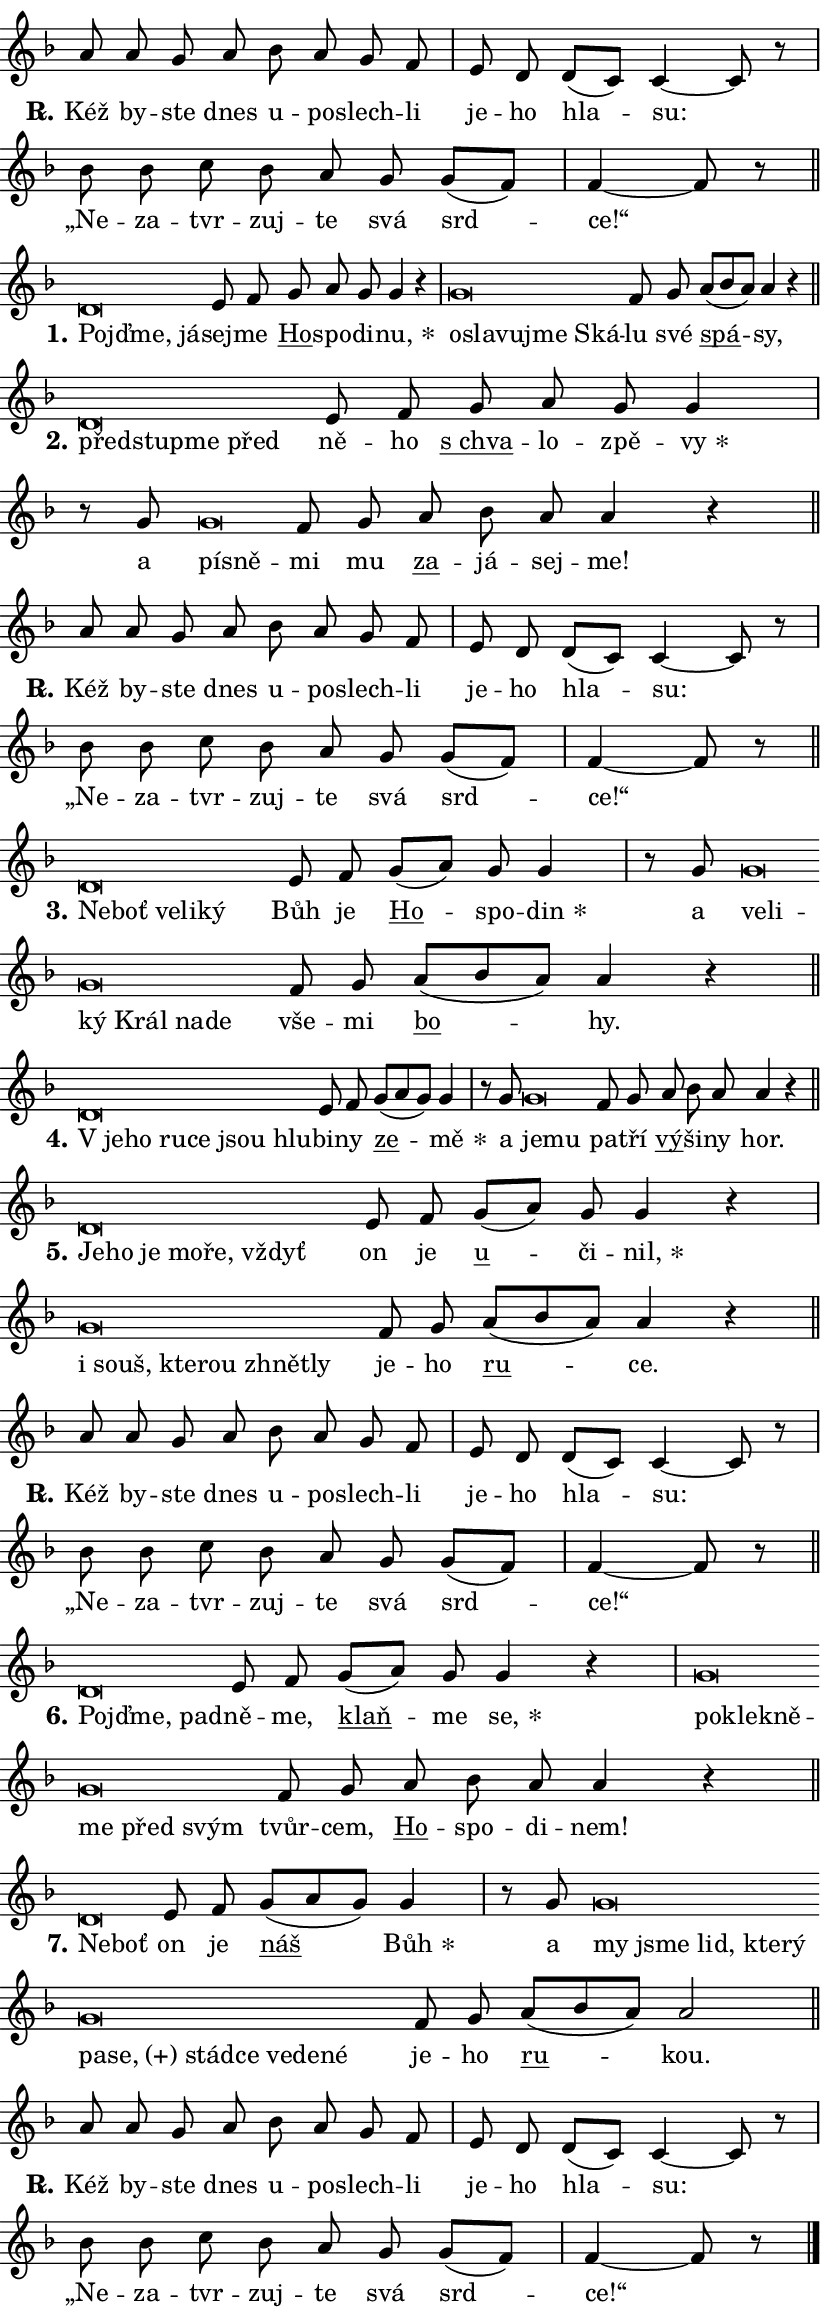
\version "2.24.0"
\header { tagline = "" }
\paper {
  indent = 0\cm
  top-margin = 0\cm
  right-margin = 0.13\cm % to fit lyric hyphens
  bottom-margin = 0\cm
  left-margin = 0\cm
  paper-width = 14\cm
  page-breaking = #ly:one-page-breaking
  system-system-spacing.basic-distance = #11
  score-system-spacing.basic-distance = #11
  ragged-last = ##f
}


%% Author: Thomas Morley
%% https://lists.gnu.org/archive/html/lilypond-user/2020-05/msg00002.html
#(define (line-position grob)
"Returns position of @var[grob} in current system:
   @code{'start}, if at first time-step
   @code{'end}, if at last time-step
   @code{'middle} otherwise
"
  (let* ((col (ly:item-get-column grob))
         (ln (ly:grob-object col 'left-neighbor))
         (rn (ly:grob-object col 'right-neighbor))
         (col-to-check-left (if (ly:grob? ln) ln col))
         (col-to-check-right (if (ly:grob? rn) rn col))
         (break-dir-left
           (and
             (ly:grob-property col-to-check-left 'non-musical #f)
             (ly:item-break-dir col-to-check-left)))
         (break-dir-right
           (and
             (ly:grob-property col-to-check-right 'non-musical #f)
             (ly:item-break-dir col-to-check-right))))
        (cond ((eqv? 1 break-dir-left) 'start)
              ((eqv? -1 break-dir-right) 'end)
              (else 'middle))))

#(define (tranparent-at-line-position vctor)
  (lambda (grob)
  "Relying on @code{line-position} select the relevant enry from @var{vctor}.
Used to determine transparency,"
    (case (line-position grob)
      ((end) (not (vector-ref vctor 0)))
      ((middle) (not (vector-ref vctor 1)))
      ((start) (not (vector-ref vctor 2))))))

noteHeadBreakVisibility =
#(define-music-function (break-visibility)(vector?)
"Makes @code{NoteHead}s transparent relying on @var{break-visibility}"
#{
  \override NoteHead.transparent =
    #(tranparent-at-line-position break-visibility)
#})

#(define delete-ledgers-for-transparent-note-heads
  (lambda (grob)
    "Reads whether a @code{NoteHead} is transparent.
If so this @code{NoteHead} is removed from @code{'note-heads} from
@var{grob}, which is supposed to be @code{LedgerLineSpanner}.
As a result ledgers are not printed for this @code{NoteHead}"
    (let* ((nhds-array (ly:grob-object grob 'note-heads))
           (nhds-list
             (if (ly:grob-array? nhds-array)
                 (ly:grob-array->list nhds-array)
                 '()))
           ;; Relies on the transparent-property being done before
           ;; Staff.LedgerLineSpanner.after-line-breaking is executed.
           ;; This is fragile ...
           (to-keep
             (remove
               (lambda (nhd)
                 (ly:grob-property nhd 'transparent #f))
               nhds-list)))
      ;; TODO find a better method to iterate over grob-arrays, similiar
      ;; to filter/remove etc for lists
      ;; For now rebuilt from scratch
      (set! (ly:grob-object grob 'note-heads)  '())
      (for-each
        (lambda (nhd)
          (ly:pointer-group-interface::add-grob grob 'note-heads nhd))
        to-keep))))

squashNotes = {
  \override NoteHead.X-extent = #'(-0.2 . 0.2)
  \override NoteHead.Y-extent = #'(-0.75 . 0)
  \override NoteHead.stencil =
    #(lambda (grob)
       (let ((pos (ly:grob-property grob 'staff-position)))
         (begin
           (if (< pos -7) (display "ERROR: Lower brevis then expected\n") (display ""))
           (if (<= pos -6) ly:text-interface::print ly:note-head::print))))
}
unSquashNotes = {
  \revert NoteHead.X-extent
  \revert NoteHead.Y-extent
  \revert NoteHead.stencil
}

hideNotes = \noteHeadBreakVisibility #begin-of-line-visible
unHideNotes = \noteHeadBreakVisibility #all-visible

% work-around for resetting accidentals
% https://lilypond.org/doc/v2.23/Documentation/notation/displaying-rhythms#unmetered-music
cadenzaMeasure = {
  \cadenzaOff
  \partial 1024 s1024
  \cadenzaOn
}

#(define-markup-command (accent layout props text) (markup?)
  "Underline accented syllable"
  (interpret-markup layout props
    #{\markup \override #'(offset . 4.3) \underline { #text }#}))

responsum = \markup \concat {
  "R" \hspace #-1.05 \path #0.1 #'((moveto 0 0.07) (lineto 0.9 0.8)) \hspace #0.05 "."
}

spaceSize = #0.6828661417322834 % exact space size for TeX Gyre Schola

\layout {
  \context {
    \Staff
    \remove "Time_signature_engraver"
    \override LedgerLineSpanner.after-line-breaking = #delete-ledgers-for-transparent-note-heads
  }
  \context {
    \Lyrics {
      \override LyricSpace.minimum-distance = \spaceSize
      \override LyricText.font-name = #"TeX Gyre Schola"
      \override LyricText.font-size = 1
      \override StanzaNumber.font-name = #"TeX Gyre Schola Bold"
      \override StanzaNumber.font-size = 1
    }
  }
  \context {
    \Score 
    \override NoteHead.text =
      #(lambda (grob) 
        (let ((pos (ly:grob-property grob 'staff-position)))
          #{\markup {
            \combine
              \halign #-0.55 \raise #(if (= pos -6) 0 0.5) \override #'(thickness . 2) \draw-line #'(3.2 . 0)
              \musicglyph "noteheads.sM1"
          }#}))
  }
}

% magnetic-lyrics.ily
%
%   written by
%     Jean Abou Samra <jean@abou-samra.fr>
%     Werner Lemberg <wl@gnu.org>
%
%   adapted by
%     Jiri Hon <jiri.hon@gmail.com>
%
% Version 2022-Apr-15

% https://www.mail-archive.com/lilypond-user@gnu.org/msg149350.html

#(define (Left_hyphen_pointer_engraver context)
   "Collect syllable-hyphen-syllable occurrences in lyrics and store
them in properties.  This engraver only looks to the left.  For
example, if the lyrics input is @code{foo -- bar}, it does the
following.

@itemize @bullet
@item
Set the @code{text} property of the @code{LyricHyphen} grob between
@q{foo} and @q{bar} to @code{foo}.

@item
Set the @code{left-hyphen} property of the @code{LyricText} grob with
text @q{foo} to the @code{LyricHyphen} grob between @q{foo} and
@q{bar}.
@end itemize

Use this auxiliary engraver in combination with the
@code{lyric-@/text::@/apply-@/magnetic-@/offset!} hook."
   (let ((hyphen #f)
         (text #f))
     (make-engraver
      (acknowledgers
       ((lyric-syllable-interface engraver grob source-engraver)
        (set! text grob)))
      (end-acknowledgers
       ((lyric-hyphen-interface engraver grob source-engraver)
        ;(when (not (grob::has-interface grob 'lyric-space-interface))
          (set! hyphen grob)));)
      ((stop-translation-timestep engraver)
       (when (and text hyphen)
         (ly:grob-set-object! text 'left-hyphen hyphen))
       (set! text #f)
       (set! hyphen #f)))))

#(define (lyric-text::apply-magnetic-offset! grob)
   "If the space between two syllables is less than the value in
property @code{LyricText@/.details@/.squash-threshold}, move the right
syllable to the left so that it gets concatenated with the left
syllable.

Use this function as a hook for
@code{LyricText@/.after-@/line-@/breaking} if the
@code{Left_@/hyphen_@/pointer_@/engraver} is active."
   (let ((hyphen (ly:grob-object grob 'left-hyphen #f)))
     (when hyphen
       (let ((left-text (ly:spanner-bound hyphen LEFT)))
         (when (grob::has-interface left-text 'lyric-syllable-interface)
           (let* ((common (ly:grob-common-refpoint grob left-text X))
                  (this-x-ext (ly:grob-extent grob common X))
                  (left-x-ext
                   (begin
                     ;; Trigger magnetism for left-text.
                     (ly:grob-property left-text 'after-line-breaking)
                     (ly:grob-extent left-text common X)))
                  ;; `delta` is the gap width between two syllables.
                  (delta (- (interval-start this-x-ext)
                            (interval-end left-x-ext)))
                  (details (ly:grob-property grob 'details))
                  (threshold (assoc-get 'squash-threshold details 0.2)))
             (when (< delta threshold)
               (let* (;; We have to manipulate the input text so that
                      ;; ligatures crossing syllable boundaries are not
                      ;; disabled.  For languages based on the Latin
                      ;; script this is essentially a beautification.
                      ;; However, for non-Western scripts it can be a
                      ;; necessity.
                      (lt (ly:grob-property left-text 'text))
                      (rt (ly:grob-property grob 'text))
                      (is-space (grob::has-interface hyphen 'lyric-space-interface))
                      (space (if is-space " " ""))
                      (extra-delta (if is-space spaceSize 0))
                      ;; Append new syllable.
                      (ltrt-space (if (and (string? lt) (string? rt))
                                (string-append lt space rt)
                                (make-concat-markup (list lt space rt))))
                      ;; Right-align `ltrt` to the right side.
                      (ltrt-space-markup (grob-interpret-markup
                               grob
                               (make-translate-markup
                                (cons (interval-length this-x-ext) 0)
                                (make-right-align-markup ltrt-space)))))
                 (begin
                   ;; Don't print `left-text`.
                   (ly:grob-set-property! left-text 'stencil #f)
                   ;; Set text and stencil (which holds all collected
                   ;; syllables so far) and shift it to the left.
                   (ly:grob-set-property! grob 'text ltrt-space)
                   (ly:grob-set-property! grob 'stencil ltrt-space-markup)
                   (ly:grob-translate-axis! grob (- (- delta extra-delta)) X))))))))))


#(define (lyric-hyphen::displace-bounds-first grob)
   ;; Make very sure this callback isn't triggered too early.
   (let ((left (ly:spanner-bound grob LEFT))
         (right (ly:spanner-bound grob RIGHT)))
     (ly:grob-property left 'after-line-breaking)
     (ly:grob-property right 'after-line-breaking)
     (ly:lyric-hyphen::print grob)))

squashThreshold = #0.4

\layout {
  \context {
    \Lyrics
    \consists #Left_hyphen_pointer_engraver
    \override LyricText.after-line-breaking =
      #lyric-text::apply-magnetic-offset!
    \override LyricHyphen.stencil = #lyric-hyphen::displace-bounds-first
    \override LyricText.details.squash-threshold = \squashThreshold
    \override LyricHyphen.minimum-distance = 0
    \override LyricHyphen.minimum-length = \squashThreshold
  }
}

squashText = \override LyricText.details.squash-threshold = 9999
unSquashText = \override LyricText.details.squash-threshold = \squashThreshold

leftText = \override LyricText.self-alignment-X = #LEFT
unLeftText = \revert LyricText.self-alignment-X

starOffset = #(lambda (grob) 
                (let ((x_offset (ly:self-alignment-interface::aligned-on-x-parent grob)))
                  (if (= x_offset 0) 0 (+ x_offset 1.2))))

star = #(define-music-function (syllable)(string?)
"Append star separator at the end of a syllable"
#{
  \once \override LyricText.X-offset = #starOffset
  \lyricmode { \markup {
    #syllable
    \override #'((font-name . "TeX Gyre Schola Bold")) \hspace #0.2 \lower #0.65 \larger "*"
  } }
#})

starAccent = #(define-music-function (syllable)(string?)
"Append star separator at the end of a syllable and make accent"
#{
  \once \override LyricText.X-offset = #starOffset
  \lyricmode { \markup {
    \accent #syllable
    \override #'((font-name . "TeX Gyre Schola Bold")) \hspace #0.2 \lower #0.65 \larger "*"
  } }
#})

breath = #(define-music-function (syllable)(string?)
"Append breathing indicator at the end of a syllable"
#{
  \lyricmode { \markup { #syllable "+" } }
#})

optionalBreath = #(define-music-function (syllable)(string?)
"Append optional breathing indicator at the end of a syllable"
#{
  \lyricmode { \markup { #syllable "(+)" } }
#})


\score {
    <<
        \new Voice = "melody" { \cadenzaOn \key f \major \relative { a'8 a g a bes a g f \cadenzaMeasure \bar "|" e d \bar "" d[( c)] c4~ c8 r8 \cadenzaMeasure \bar "|" bes' bes \bar "" c bes a g g[( f)] \cadenzaMeasure \bar "|" f4~ f8 r \cadenzaMeasure \bar "||" \break } }
        \new Lyrics \lyricsto "melody" { \lyricmode { \set stanza = \responsum
Kéž by -- ste dnes u -- po -- slech -- li je -- ho hla -- su: „Ne -- za -- tvr -- zuj -- te svá srd -- ce!“ } }
    >>
    \layout {}
}

\score {
    <<
        \new Voice = "melody" { \cadenzaOn \key f \major \relative { \squashNotes d'\breve*1/16 \hideNotes \breve*1/16 \breve*1/16 \bar "" \unHideNotes \unSquashNotes e8 f \bar "" g a g g4 r \cadenzaMeasure \bar "|" \squashNotes g\breve*1/16 \hideNotes \breve*1/16 \bar "" \breve*1/16 \bar "" \breve*1/16 \breve*1/16 \bar "" \unHideNotes \unSquashNotes f8 g \bar "" a[( bes a)] a4 r \cadenzaMeasure \bar "||" \break } }
        \new Lyrics \lyricsto "melody" { \lyricmode { \set stanza = "1."
\leftText Pojď -- \squashText me, já -- \unLeftText \unSquashText sej -- me \markup \accent Ho -- spo -- di -- \star nu, \leftText o -- \squashText sla -- vu -- jme Ská -- \unLeftText \unSquashText lu své \markup \accent spá -- sy, } }
    >>
    \layout {}
}

\score {
    <<
        \new Voice = "melody" { \cadenzaOn \key f \major \relative { \squashNotes d'\breve*1/16 \hideNotes \breve*1/16 \bar "" \breve*1/16 \breve*1/16 \bar "" \unHideNotes \unSquashNotes e8 f \bar "" g a g g4 \cadenzaMeasure \bar "|" r8 g8 \squashNotes g\breve*1/16 \hideNotes \breve*1/16 \bar "" \unHideNotes \unSquashNotes f8 g \bar "" a bes a a4 r \cadenzaMeasure \bar "||" \break } }
        \new Lyrics \lyricsto "melody" { \lyricmode { \set stanza = "2."
\leftText před -- \squashText stup -- me před \unLeftText \unSquashText ně -- ho \markup \accent "s chva" -- lo -- zpě -- \star vy a \leftText pí -- \squashText sně -- \unLeftText \unSquashText mi mu \markup \accent za -- já -- sej -- me! } }
    >>
    \layout {}
}

\score {
    <<
        \new Voice = "melody" { \cadenzaOn \key f \major \relative { a'8 a g a bes a g f \cadenzaMeasure \bar "|" e d \bar "" d[( c)] c4~ c8 r8 \cadenzaMeasure \bar "|" bes' bes \bar "" c bes a g g[( f)] \cadenzaMeasure \bar "|" f4~ f8 r \cadenzaMeasure \bar "||" \break } }
        \new Lyrics \lyricsto "melody" { \lyricmode { \set stanza = \responsum
Kéž by -- ste dnes u -- po -- slech -- li je -- ho hla -- su: „Ne -- za -- tvr -- zuj -- te svá srd -- ce!“ } }
    >>
    \layout {}
}

\score {
    <<
        \new Voice = "melody" { \cadenzaOn \key f \major \relative { \squashNotes d'\breve*1/16 \hideNotes \breve*1/16 \bar "" \breve*1/16 \bar "" \breve*1/16 \breve*1/16 \bar "" \unHideNotes \unSquashNotes e8 f \bar "" g[( a)] g g4 \cadenzaMeasure \bar "|" r8 g8 \squashNotes g\breve*1/16 \hideNotes \breve*1/16 \bar "" \breve*1/16 \bar "" \breve*1/16 \bar "" \breve*1/16 \breve*1/16 \bar "" \unHideNotes \unSquashNotes f8 g \bar "" a[( bes a)] a4 r \cadenzaMeasure \bar "||" \break } }
        \new Lyrics \lyricsto "melody" { \lyricmode { \set stanza = "3."
\leftText Ne -- \squashText boť ve -- li -- ký \unLeftText \unSquashText Bůh je \markup \accent Ho -- spo -- \star din a \leftText ve -- \squashText li -- ký Král na -- de \unLeftText \unSquashText vše -- mi \markup \accent bo -- hy. } }
    >>
    \layout {}
}

\score {
    <<
        \new Voice = "melody" { \cadenzaOn \key f \major \relative { \squashNotes d'\breve*1/16 \hideNotes \breve*1/16 \bar "" \breve*1/16 \bar "" \breve*1/16 \bar "" \breve*1/16 \breve*1/16 \bar "" \unHideNotes \unSquashNotes e8 f \bar "" g[( a g)] g4 \cadenzaMeasure \bar "|" r8 g8 \squashNotes g\breve*1/16 \hideNotes \breve*1/16 \bar "" \unHideNotes \unSquashNotes f8 g \bar "" a bes a a4 r \cadenzaMeasure \bar "||" \break } }
        \new Lyrics \lyricsto "melody" { \lyricmode { \set stanza = "4."
\leftText "V je" -- \squashText ho ru -- ce jsou hlu -- \unLeftText \unSquashText bi -- ny \markup \accent ze -- \star mě a \leftText je -- \squashText mu \unLeftText \unSquashText pa -- tří \markup \accent vý -- ši -- ny hor. } }
    >>
    \layout {}
}

\score {
    <<
        \new Voice = "melody" { \cadenzaOn \key f \major \relative { \squashNotes d'\breve*1/16 \hideNotes \breve*1/16 \bar "" \breve*1/16 \bar "" \breve*1/16 \bar "" \breve*1/16 \breve*1/16 \bar "" \unHideNotes \unSquashNotes e8 f \bar "" g[( a)] g g4 r \cadenzaMeasure \bar "|" \squashNotes g\breve*1/16 \hideNotes \breve*1/16 \bar "" \breve*1/16 \bar "" \breve*1/16 \bar "" \breve*1/16 \breve*1/16 \bar "" \unHideNotes \unSquashNotes f8 g \bar "" a[( bes a)] a4 r \cadenzaMeasure \bar "||" \break } }
        \new Lyrics \lyricsto "melody" { \lyricmode { \set stanza = "5."
\leftText Je -- \squashText ho je mo -- ře, vždyť \unLeftText \unSquashText on je \markup \accent u -- či -- \star nil, \leftText i \squashText souš, kte -- rou zhnět -- ly \unLeftText \unSquashText je -- ho \markup \accent ru -- ce. } }
    >>
    \layout {}
}

\score {
    <<
        \new Voice = "melody" { \cadenzaOn \key f \major \relative { a'8 a g a bes a g f \cadenzaMeasure \bar "|" e d \bar "" d[( c)] c4~ c8 r8 \cadenzaMeasure \bar "|" bes' bes \bar "" c bes a g g[( f)] \cadenzaMeasure \bar "|" f4~ f8 r \cadenzaMeasure \bar "||" \break } }
        \new Lyrics \lyricsto "melody" { \lyricmode { \set stanza = \responsum
Kéž by -- ste dnes u -- po -- slech -- li je -- ho hla -- su: „Ne -- za -- tvr -- zuj -- te svá srd -- ce!“ } }
    >>
    \layout {}
}

\score {
    <<
        \new Voice = "melody" { \cadenzaOn \key f \major \relative { \squashNotes d'\breve*1/16 \hideNotes \breve*1/16 \breve*1/16 \bar "" \unHideNotes \unSquashNotes e8 f \bar "" g[( a)] g g4 r \cadenzaMeasure \bar "|" \squashNotes g\breve*1/16 \hideNotes \breve*1/16 \bar "" \breve*1/16 \bar "" \breve*1/16 \bar "" \breve*1/16 \breve*1/16 \bar "" \unHideNotes \unSquashNotes f8 g \bar "" a bes a a4 r \cadenzaMeasure \bar "||" \break } }
        \new Lyrics \lyricsto "melody" { \lyricmode { \set stanza = "6."
\leftText Pojď -- \squashText me, pad -- \unLeftText \unSquashText ně -- me, \markup \accent klaň -- me \star se, \leftText po -- \squashText kle -- kně -- me před svým \unLeftText \unSquashText tvůr -- cem, \markup \accent Ho -- spo -- di -- nem! } }
    >>
    \layout {}
}

\score {
    <<
        \new Voice = "melody" { \cadenzaOn \key f \major \relative { \squashNotes d'\breve*1/16 \hideNotes \breve*1/16 \bar "" \unHideNotes \unSquashNotes e8 f \bar "" g[( a g)] g4 \cadenzaMeasure \bar "|" r8 g \squashNotes g\breve*1/16 \hideNotes \breve*1/16 \bar "" \breve*1/16 \bar "" \breve*1/16 \bar "" \breve*1/16 \bar "" \breve*1/16 \bar "" \breve*1/16 \bar "" \breve*1/16 \bar "" \breve*1/16 \bar "" \breve*1/16 \bar "" \breve*1/16 \breve*1/16 \bar "" \unHideNotes \unSquashNotes f8 g \bar "" a[( bes a)] a2 \cadenzaMeasure \bar "||" \break } }
        \new Lyrics \lyricsto "melody" { \lyricmode { \set stanza = "7."
\leftText Ne -- \squashText boť \unLeftText \unSquashText on je \markup \accent náš \star Bůh a \leftText my \squashText jsme lid, kte -- rý pa -- \optionalBreath se, stád -- ce ve -- de -- né \unLeftText \unSquashText je -- ho \markup \accent ru -- kou. } }
    >>
    \layout {}
}

\score {
    <<
        \new Voice = "melody" { \cadenzaOn \key f \major \relative { a'8 a g a bes a g f \cadenzaMeasure \bar "|" e d \bar "" d[( c)] c4~ c8 r8 \cadenzaMeasure \bar "|" bes' bes \bar "" c bes a g g[( f)] \cadenzaMeasure \bar "|" f4~ f8 r \cadenzaMeasure \bar "||" \break } \bar "|." }
        \new Lyrics \lyricsto "melody" { \lyricmode { \set stanza = \responsum
Kéž by -- ste dnes u -- po -- slech -- li je -- ho hla -- su: „Ne -- za -- tvr -- zuj -- te svá srd -- ce!“ } }
    >>
    \layout {}
}
